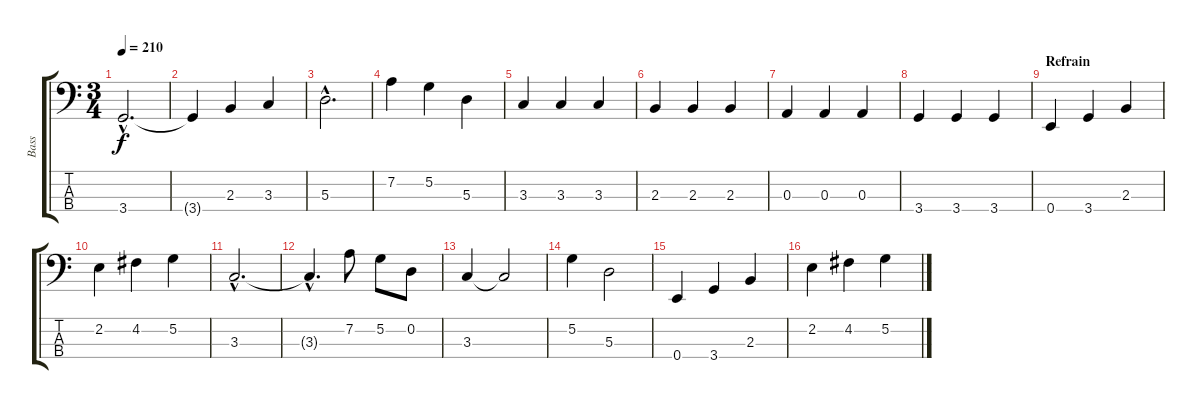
\track ("Bass" "Bass") {instrument electricbasspick}
\staff {score tabs}
\tuning (G2 D2 A1 E1) {hide}
\ts (3 4)
\tempo 210
\clef f4
\ks c
3.4{hac}.2{d dy f} |
3.4{t}.4 2.3.4 3.3.4 |
5.3{hac}.2{d} |
7.2.4 5.2.4 5.3.4 |
3.3.4 3.3.4 3.3.4 |
2.3.4 2.3.4 2.3.4 |
0.3.4 0.3.4 0.3.4 |
3.4.4 3.4.4 3.4.4 |
\section ("" "Refrain")
0.4.4 3.4.4 2.3.4 |
2.2.4 4.2.4 5.2.4 |
3.3{hac}.2{d} |
3.3{hac t}.4{d} 7.2.8 5.2.8 0.2.8 |
3.3.4 3.3{t}.2 |
5.2.4 5.3.2 |
0.4.4 3.4.4 2.3.4 |
2.2.4 4.2.4 5.2.4
